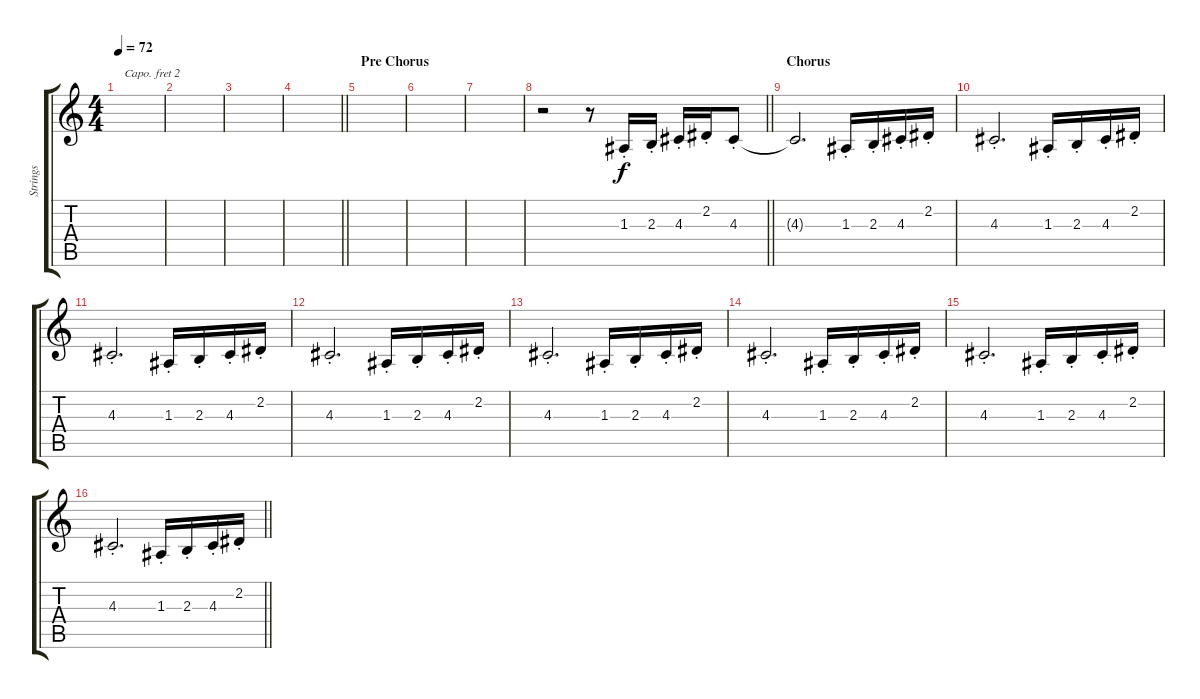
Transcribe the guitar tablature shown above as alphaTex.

\track ("Strings" "Strings") {instrument stringensemble1}
\staff {score tabs}
\capo 2
\tuning (E4 B3 G3 D3 A2 E2) {hide}
\ts (4 4)
\tempo 72
\clef g2
\ks c
|
|
|
\barLineRight lightlight
|
\section ("" "Pre Chorus")
|
|
|
\barLineRight lightlight
r.2 r.8 1.3{st}.16 2.3{st}.16 4.3{st}.16 2.2{st}.16 4.3{st}.8 |
\section ("" "Chorus")
4.3{t}.2{d} 1.3{st}.16 2.3{st}.16 4.3{st}.16 2.2{st}.16 |
4.3{st}.2{d} 1.3{st}.16 2.3{st}.16 4.3{st}.16 2.2{st}.16 |
4.3{st}.2{d} 1.3{st}.16 2.3{st}.16 4.3{st}.16 2.2{st}.16 |
4.3{st}.2{d} 1.3{st}.16 2.3{st}.16 4.3{st}.16 2.2{st}.16 |
4.3{st}.2{d} 1.3{st}.16{volume 0} 2.3{st}.16 4.3{st}.16 2.2{st}.16 |
4.3{st}.2{d} 1.3{st}.16 2.3{st}.16 4.3{st}.16 2.2{st}.16 |
4.3{st}.2{d} 1.3{st}.16 2.3{st}.16 4.3{st}.16 2.2{st}.16 |
\barLineRight lightlight
4.3{st}.2{d} 1.3{st}.16 2.3{st}.16 4.3{st}.16 2.2{st}.16
